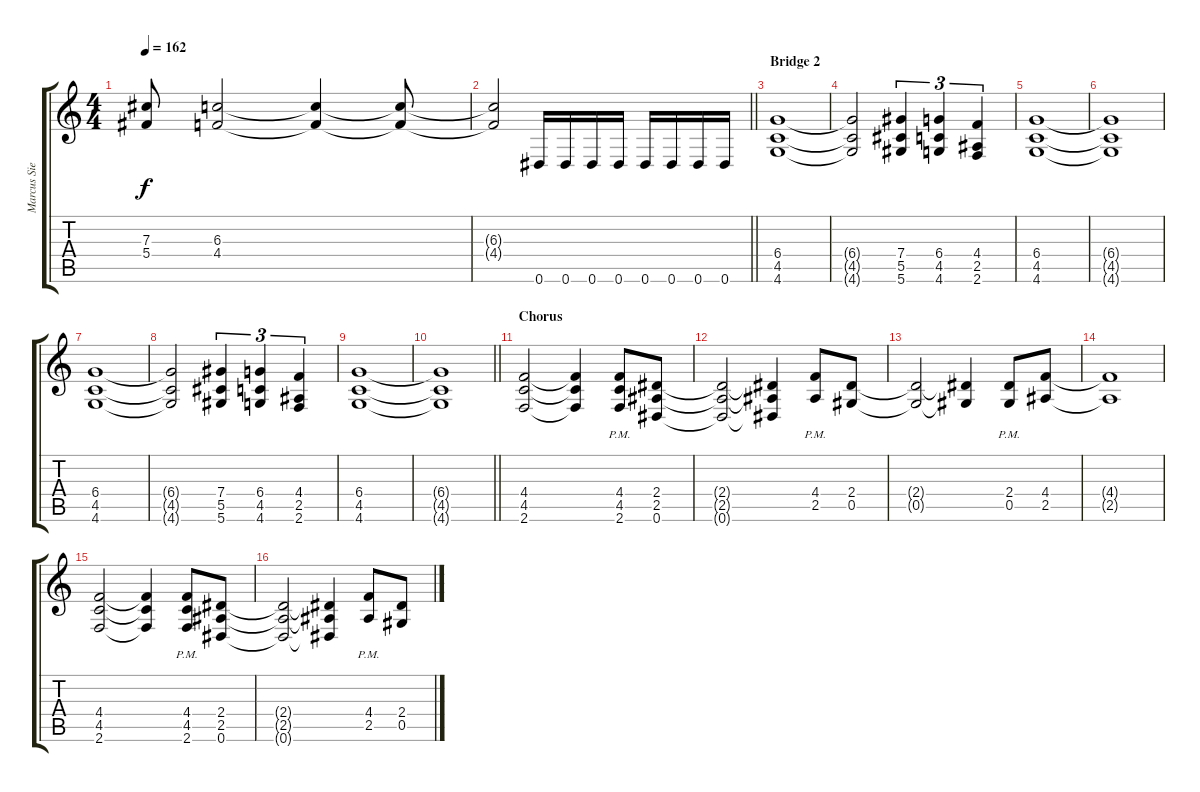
\track ("Marcus Siepen" "Marcus Sie") {instrument distortionguitar}
\staff {score tabs}
\tuning (Eb4 Bb3 Gb3 Db3 Ab2 Eb2) {hide}
\ts (4 4)
\tempo 162
\clef g2
\ks c
(7.3 5.4).8{dy f} (6.3 4.4).2 (6.3{t} 4.4{t}).4 (6.3{t} 4.4{t}).8 |
\barLineRight lightlight
(6.3{t} 4.4{t}).2 0.6.16 0.6.16 0.6.16 0.6.16 0.6.16 0.6.16 0.6.16 0.6.16 |
\section ("" "Bridge 2")
(6.4 4.5 4.6).1 |
(6.4{t} 4.5{t} 4.6{t}).2 (7.4 5.5 5.6).4{tu (3 2)} (6.4 4.5 4.6).4{tu (3 2)} (4.4 2.5 2.6).4{tu (3 2)} |
(6.4 4.5 4.6).1 |
(6.4{t} 4.5{t} 4.6{t}).1 |
(6.4 4.5 4.6).1 |
(6.4{t} 4.5{t} 4.6{t}).2 (7.4 5.5 5.6).4{tu (3 2)} (6.4 4.5 4.6).4{tu (3 2)} (4.4 2.5 2.6).4{tu (3 2)} |
(6.4 4.5 4.6).1 |
\barLineRight lightlight
(6.4{t} 4.5{t} 4.6{t}).1 |
\section ("" "Chorus")
(4.4 4.5 2.6).2 (4.4{t} 4.5{t} 2.6{t}).4 (4.4{pm} 4.5{pm} 2.6{pm}).8 (2.4 2.5 0.6).8 |
(2.4{t} 2.5{t} 0.6{t}).2 (2.4{t} 2.5{t} 0.6{t}).4 (4.4{pm} 2.5{pm}).8 (2.4 0.5).8 |
(2.4{t} 0.5{t}).2 (2.4{t} 0.5{t}).4 (2.4{pm} 0.5{pm}).8 (4.4 2.5).8 |
(4.4{t} 2.5{t}).1 |
(4.4 4.5 2.6).2 (4.4{t} 4.5{t} 2.6{t}).4 (4.4{pm} 4.5{pm} 2.6{pm}).8 (2.4 2.5 0.6).8 |
(2.4{t} 2.5{t} 0.6{t}).2 (2.4{t} 2.5{t} 0.6{t}).4 (4.4{pm} 2.5{pm}).8 (2.4 0.5).8
